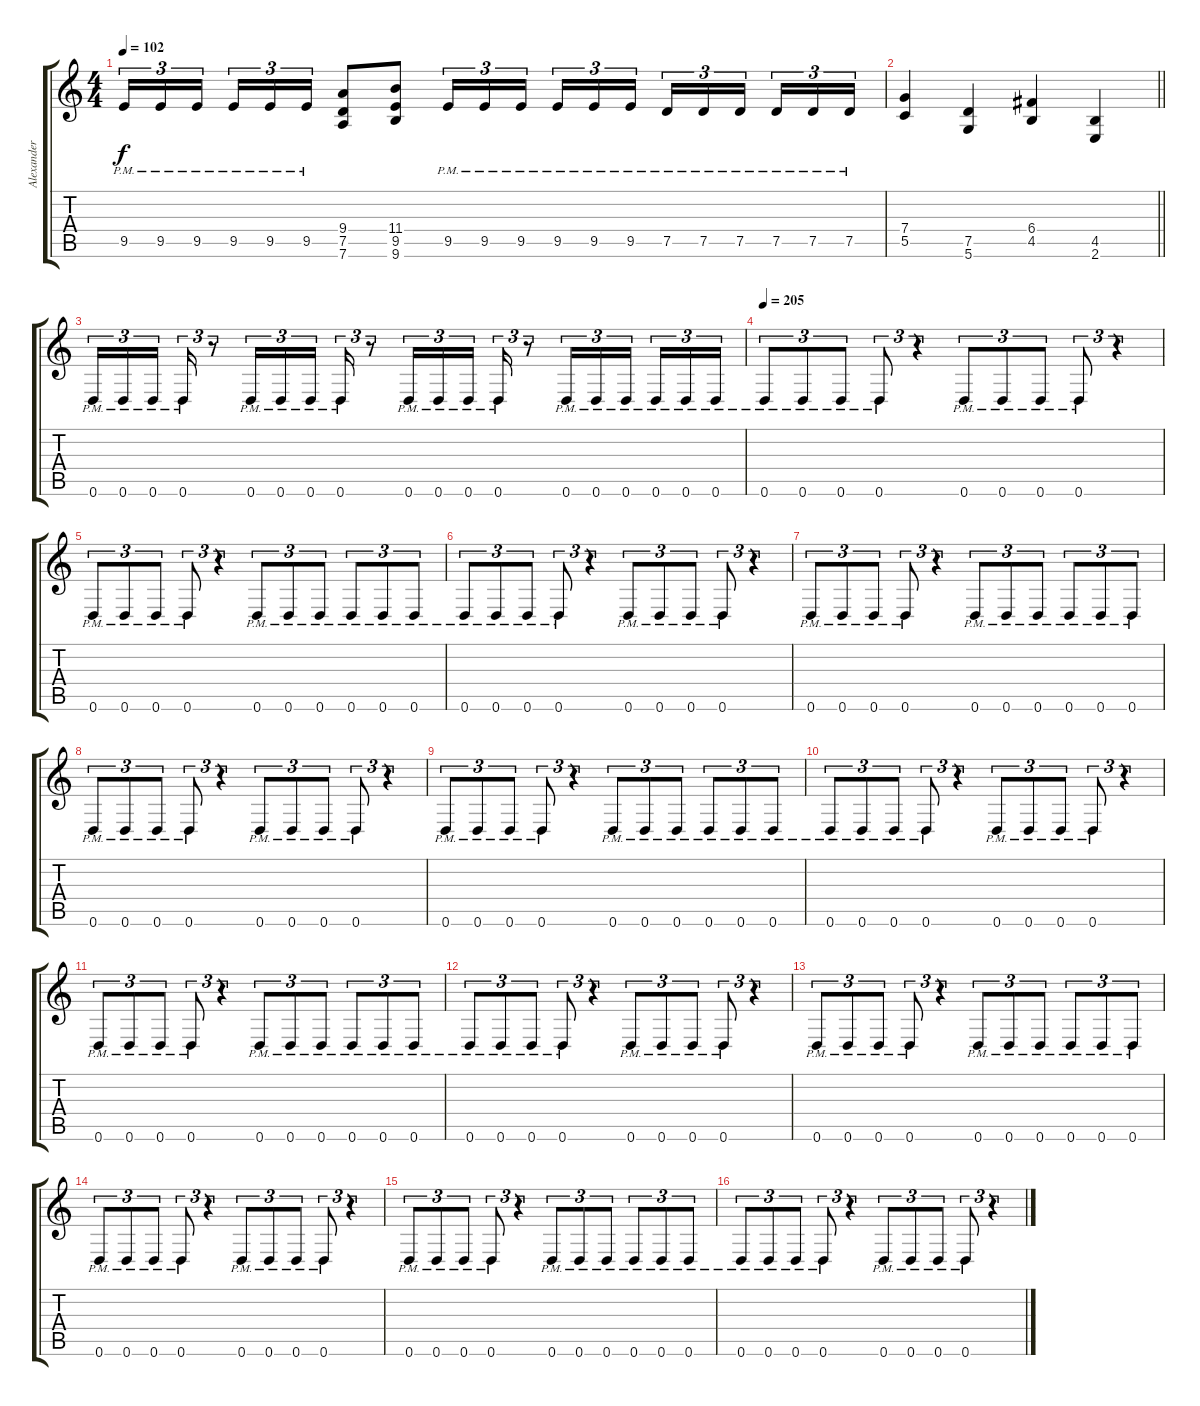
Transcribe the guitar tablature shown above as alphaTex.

\track ("Alexander Kuoppala" "Alexander ") {instrument distortionguitar}
\staff {score tabs}
\tuning (D4 A3 F3 C3 G2 D2) {hide}
\ts (4 4)
\tempo 102
\clef g2
\ks c
9.5{pm}.16{tu (3 2) dy f} 9.5{pm}.16{tu (3 2)} 9.5{pm}.16{tu (3 2)} 9.5{pm}.16{tu (3 2)} 9.5{pm}.16{tu (3 2)} 9.5{pm}.16{tu (3 2)} (9.4 7.5 7.6).8 (11.4 9.5 9.6).8 9.5{pm}.16{tu (3 2)} 9.5{pm}.16{tu (3 2)} 9.5{pm}.16{tu (3 2)} 9.5{pm}.16{tu (3 2)} 9.5{pm}.16{tu (3 2)} 9.5{pm}.16{tu (3 2)} 7.5{pm}.16{tu (3 2)} 7.5{pm}.16{tu (3 2)} 7.5{pm}.16{tu (3 2)} 7.5{pm}.16{tu (3 2)} 7.5{pm}.16{tu (3 2)} 7.5{pm}.16{tu (3 2)} |
\barLineRight lightlight
(7.4 5.5).4 (7.5 5.6).4 (6.4 4.5).4 (4.5 2.6).4 |
0.6{pm}.16{tu (3 2)} 0.6{pm}.16{tu (3 2)} 0.6{pm}.16{tu (3 2)} 0.6{pm}.16{tu (3 2)} r.8{tu (3 2)} 0.6{pm}.16{tu (3 2)} 0.6{pm}.16{tu (3 2)} 0.6{pm}.16{tu (3 2)} 0.6{pm}.16{tu (3 2)} r.8{tu (3 2)} 0.6{pm}.16{tu (3 2)} 0.6{pm}.16{tu (3 2)} 0.6{pm}.16{tu (3 2)} 0.6{pm}.16{tu (3 2)} r.8{tu (3 2)} 0.6{pm}.16{tu (3 2)} 0.6{pm}.16{tu (3 2)} 0.6{pm}.16{tu (3 2)} 0.6{pm}.16{tu (3 2)} 0.6{pm}.16{tu (3 2)} 0.6{pm}.16{tu (3 2)} |
\tempo 205
0.6{pm}.8{tu (3 2)} 0.6{pm}.8{tu (3 2)} 0.6{pm}.8{tu (3 2)} 0.6{pm}.8{tu (3 2)} r.4{tu (3 2)} 0.6{pm}.8{tu (3 2)} 0.6{pm}.8{tu (3 2)} 0.6{pm}.8{tu (3 2)} 0.6{pm}.8{tu (3 2)} r.4{tu (3 2)} |
0.6{pm}.8{tu (3 2)} 0.6{pm}.8{tu (3 2)} 0.6{pm}.8{tu (3 2)} 0.6{pm}.8{tu (3 2)} r.4{tu (3 2)} 0.6{pm}.8{tu (3 2)} 0.6{pm}.8{tu (3 2)} 0.6{pm}.8{tu (3 2)} 0.6{pm}.8{tu (3 2)} 0.6{pm}.8{tu (3 2)} 0.6{pm}.8{tu (3 2)} |
0.6{pm}.8{tu (3 2)} 0.6{pm}.8{tu (3 2)} 0.6{pm}.8{tu (3 2)} 0.6{pm}.8{tu (3 2)} r.4{tu (3 2)} 0.6{pm}.8{tu (3 2)} 0.6{pm}.8{tu (3 2)} 0.6{pm}.8{tu (3 2)} 0.6{pm}.8{tu (3 2)} r.4{tu (3 2)} |
0.6{pm}.8{tu (3 2)} 0.6{pm}.8{tu (3 2)} 0.6{pm}.8{tu (3 2)} 0.6{pm}.8{tu (3 2)} r.4{tu (3 2)} 0.6{pm}.8{tu (3 2)} 0.6{pm}.8{tu (3 2)} 0.6{pm}.8{tu (3 2)} 0.6{pm}.8{tu (3 2)} 0.6{pm}.8{tu (3 2)} 0.6{pm}.8{tu (3 2)} |
0.6{pm}.8{tu (3 2)} 0.6{pm}.8{tu (3 2)} 0.6{pm}.8{tu (3 2)} 0.6{pm}.8{tu (3 2)} r.4{tu (3 2)} 0.6{pm}.8{tu (3 2)} 0.6{pm}.8{tu (3 2)} 0.6{pm}.8{tu (3 2)} 0.6{pm}.8{tu (3 2)} r.4{tu (3 2)} |
0.6{pm}.8{tu (3 2)} 0.6{pm}.8{tu (3 2)} 0.6{pm}.8{tu (3 2)} 0.6{pm}.8{tu (3 2)} r.4{tu (3 2)} 0.6{pm}.8{tu (3 2)} 0.6{pm}.8{tu (3 2)} 0.6{pm}.8{tu (3 2)} 0.6{pm}.8{tu (3 2)} 0.6{pm}.8{tu (3 2)} 0.6{pm}.8{tu (3 2)} |
0.6{pm}.8{tu (3 2)} 0.6{pm}.8{tu (3 2)} 0.6{pm}.8{tu (3 2)} 0.6{pm}.8{tu (3 2)} r.4{tu (3 2)} 0.6{pm}.8{tu (3 2)} 0.6{pm}.8{tu (3 2)} 0.6{pm}.8{tu (3 2)} 0.6{pm}.8{tu (3 2)} r.4{tu (3 2)} |
0.6{pm}.8{tu (3 2)} 0.6{pm}.8{tu (3 2)} 0.6{pm}.8{tu (3 2)} 0.6{pm}.8{tu (3 2)} r.4{tu (3 2)} 0.6{pm}.8{tu (3 2)} 0.6{pm}.8{tu (3 2)} 0.6{pm}.8{tu (3 2)} 0.6{pm}.8{tu (3 2)} 0.6{pm}.8{tu (3 2)} 0.6{pm}.8{tu (3 2)} |
0.6{pm}.8{tu (3 2)} 0.6{pm}.8{tu (3 2)} 0.6{pm}.8{tu (3 2)} 0.6{pm}.8{tu (3 2)} r.4{tu (3 2)} 0.6{pm}.8{tu (3 2)} 0.6{pm}.8{tu (3 2)} 0.6{pm}.8{tu (3 2)} 0.6{pm}.8{tu (3 2)} r.4{tu (3 2)} |
0.6{pm}.8{tu (3 2)} 0.6{pm}.8{tu (3 2)} 0.6{pm}.8{tu (3 2)} 0.6{pm}.8{tu (3 2)} r.4{tu (3 2)} 0.6{pm}.8{tu (3 2)} 0.6{pm}.8{tu (3 2)} 0.6{pm}.8{tu (3 2)} 0.6{pm}.8{tu (3 2)} 0.6{pm}.8{tu (3 2)} 0.6{pm}.8{tu (3 2)} |
0.6{pm}.8{tu (3 2)} 0.6{pm}.8{tu (3 2)} 0.6{pm}.8{tu (3 2)} 0.6{pm}.8{tu (3 2)} r.4{tu (3 2)} 0.6{pm}.8{tu (3 2)} 0.6{pm}.8{tu (3 2)} 0.6{pm}.8{tu (3 2)} 0.6{pm}.8{tu (3 2)} r.4{tu (3 2)} |
0.6{pm}.8{tu (3 2)} 0.6{pm}.8{tu (3 2)} 0.6{pm}.8{tu (3 2)} 0.6{pm}.8{tu (3 2)} r.4{tu (3 2)} 0.6{pm}.8{tu (3 2)} 0.6{pm}.8{tu (3 2)} 0.6{pm}.8{tu (3 2)} 0.6{pm}.8{tu (3 2)} 0.6{pm}.8{tu (3 2)} 0.6{pm}.8{tu (3 2)} |
0.6{pm}.8{tu (3 2)} 0.6{pm}.8{tu (3 2)} 0.6{pm}.8{tu (3 2)} 0.6{pm}.8{tu (3 2)} r.4{tu (3 2)} 0.6{pm}.8{tu (3 2)} 0.6{pm}.8{tu (3 2)} 0.6{pm}.8{tu (3 2)} 0.6{pm}.8{tu (3 2)} r.4{tu (3 2)}
